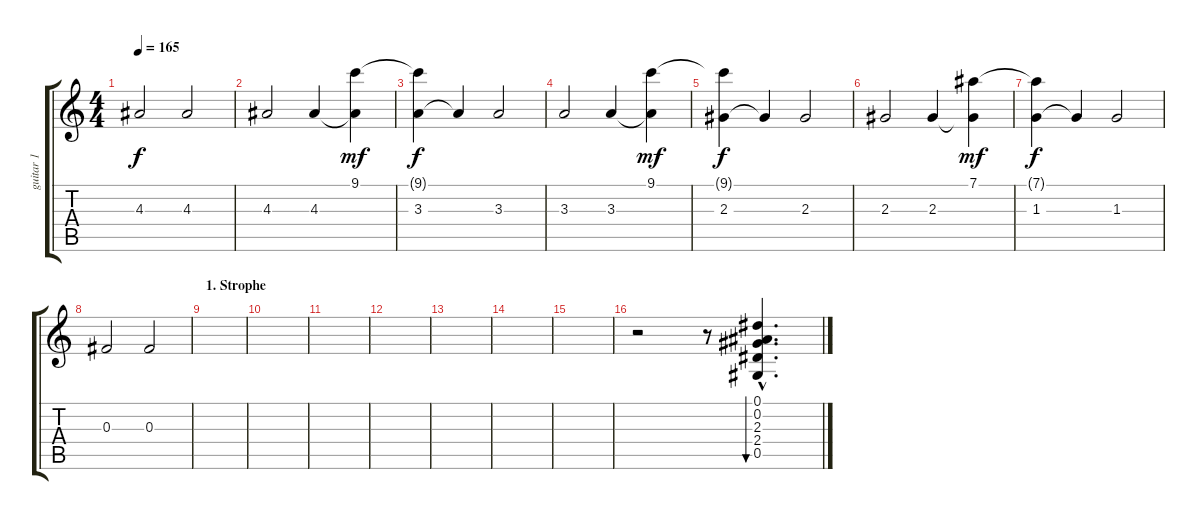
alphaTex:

\track ("guitar 1" "guitar 1") {instrument distortionguitar}
\staff {score tabs}
\tuning (Eb4 Bb3 Gb3 Db3 Ab2 Eb2) {hide}
\ts (4 4)
\tempo 165
\clef g2
\ks c
4.3.2{dy f volume 13} 4.3.2 |
4.3.2 4.3.4 (9.1 4.3{t}).4{dy mf} |
(9.1{t} 3.3).4{dy f} 3.3{t}.4 3.3.2 |
3.3.2 3.3.4 (9.1 3.3{t}).4{dy mf} |
(9.1{t} 2.3).4{dy f} 2.3{t}.4 2.3.2 |
2.3.2 2.3.4 (7.1 2.3{t}).4{dy mf} |
(7.1{t} 1.3).4{dy f} 1.3{t}.4 1.3.2 |
0.3.2 0.3.2 |
\section ("" "1. Strophe")
|
|
|
|
|
|
|
r.2 r.8 (0.1{hac} 0.2{hac} 2.3{hac} 2.4{hac} 0.5{hac}).4{d bu 480 volume 15}
